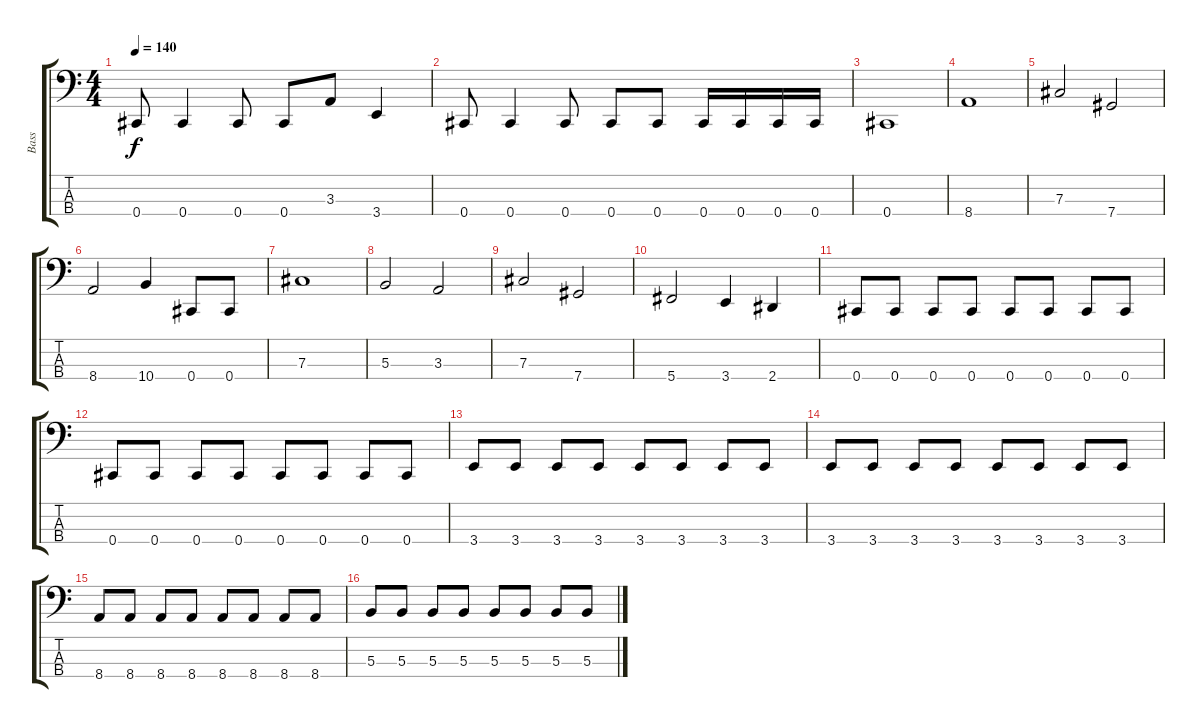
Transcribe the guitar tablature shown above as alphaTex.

\track ("Bass" "Bass") {instrument electricbassfinger}
\staff {score tabs}
\tuning (E2 B1 Gb1 Db1) {hide}
\ts (4 4)
\tempo 140
\clef f4
\ks c
0.4.8{dy f} 0.4.4 0.4.8 0.4.8 3.3.8 3.4.4 |
0.4.8 0.4.4 0.4.8 0.4.8 0.4.8 0.4.16 0.4.16 0.4.16 0.4.16 |
0.4.1 |
8.4.1 |
7.3.2 7.4.2 |
8.4.2 10.4.4 0.4.8 0.4.8 |
7.3.1 |
5.3.2 3.3.2 |
7.3.2 7.4.2 |
5.4.2 3.4.4 2.4.4 |
0.4.8 0.4.8 0.4.8 0.4.8 0.4.8 0.4.8 0.4.8 0.4.8 |
0.4.8 0.4.8 0.4.8 0.4.8 0.4.8 0.4.8 0.4.8 0.4.8 |
3.4.8 3.4.8 3.4.8 3.4.8 3.4.8 3.4.8 3.4.8 3.4.8 |
3.4.8 3.4.8 3.4.8 3.4.8 3.4.8 3.4.8 3.4.8 3.4.8 |
8.4.8 8.4.8 8.4.8 8.4.8 8.4.8 8.4.8 8.4.8 8.4.8 |
5.3.8 5.3.8 5.3.8 5.3.8 5.3.8 5.3.8 5.3.8 5.3.8
